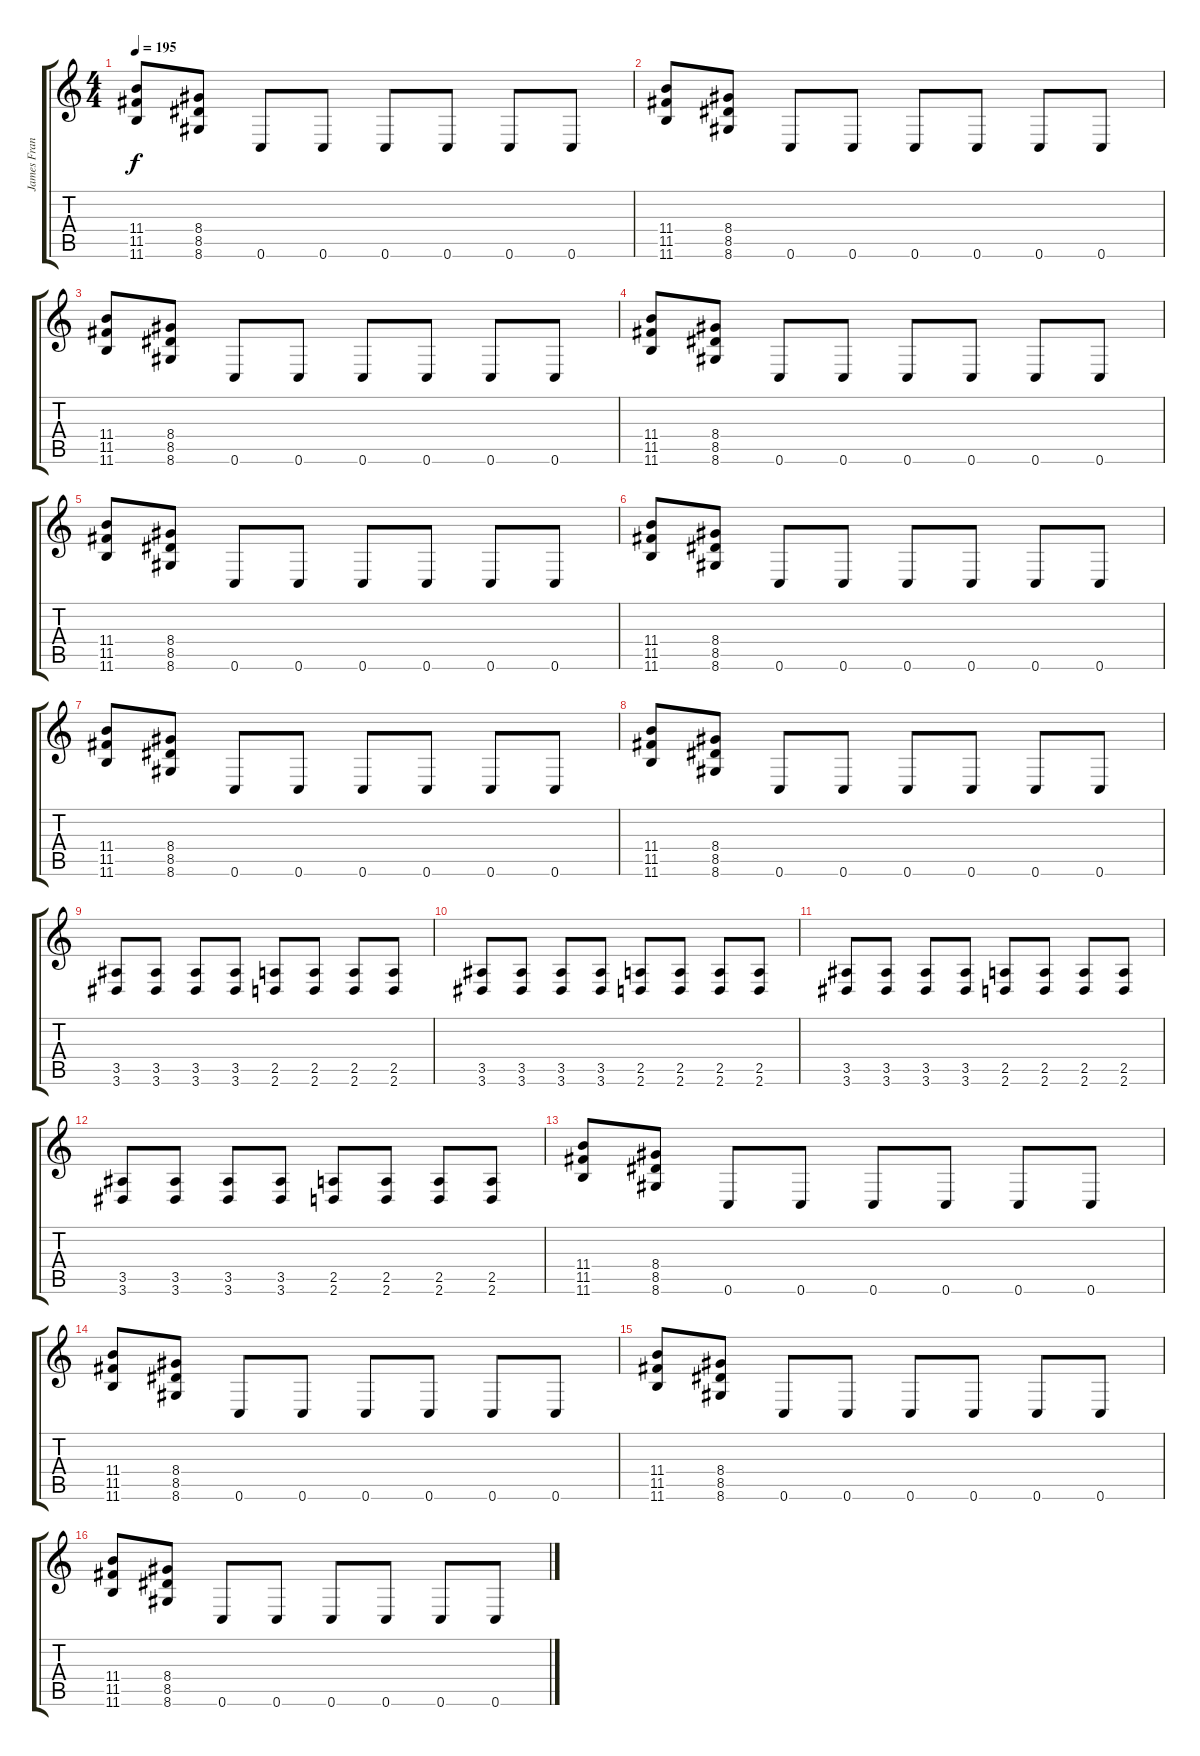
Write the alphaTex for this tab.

\track ("James Frantic Guitar" "James Fran") {instrument distortionguitar}
\staff {score tabs}
\tuning (D4 A3 F3 C3 G2 C2) {hide}
\ts (4 4)
\tempo 195
\clef g2
\ks c
(11.4 11.5 11.6).8{dy f} (8.4 8.5 8.6).8 0.6.8 0.6.8 0.6.8 0.6.8 0.6.8 0.6.8 |
(11.4 11.5 11.6).8 (8.4 8.5 8.6).8 0.6.8 0.6.8 0.6.8 0.6.8 0.6.8 0.6.8 |
(11.4 11.5 11.6).8 (8.4 8.5 8.6).8 0.6.8 0.6.8 0.6.8 0.6.8 0.6.8 0.6.8 |
(11.4 11.5 11.6).8 (8.4 8.5 8.6).8 0.6.8 0.6.8 0.6.8 0.6.8 0.6.8 0.6.8 |
(11.4 11.5 11.6).8 (8.4 8.5 8.6).8 0.6.8 0.6.8 0.6.8 0.6.8 0.6.8 0.6.8 |
(11.4 11.5 11.6).8 (8.4 8.5 8.6).8 0.6.8 0.6.8 0.6.8 0.6.8 0.6.8 0.6.8 |
(11.4 11.5 11.6).8 (8.4 8.5 8.6).8 0.6.8 0.6.8 0.6.8 0.6.8 0.6.8 0.6.8 |
(11.4 11.5 11.6).8 (8.4 8.5 8.6).8 0.6.8 0.6.8 0.6.8 0.6.8 0.6.8 0.6.8 |
(3.5 3.6).8 (3.5 3.6).8 (3.5 3.6).8 (3.5 3.6).8 (2.5 2.6).8 (2.5 2.6).8 (2.5 2.6).8 (2.5 2.6).8 |
(3.5 3.6).8 (3.5 3.6).8 (3.5 3.6).8 (3.5 3.6).8 (2.5 2.6).8 (2.5 2.6).8 (2.5 2.6).8 (2.5 2.6).8 |
(3.5 3.6).8 (3.5 3.6).8 (3.5 3.6).8 (3.5 3.6).8 (2.5 2.6).8 (2.5 2.6).8 (2.5 2.6).8 (2.5 2.6).8 |
(3.5 3.6).8 (3.5 3.6).8 (3.5 3.6).8 (3.5 3.6).8 (2.5 2.6).8 (2.5 2.6).8 (2.5 2.6).8 (2.5 2.6).8 |
(11.4 11.5 11.6).8 (8.4 8.5 8.6).8 0.6.8 0.6.8 0.6.8 0.6.8 0.6.8 0.6.8 |
(11.4 11.5 11.6).8 (8.4 8.5 8.6).8 0.6.8 0.6.8 0.6.8 0.6.8 0.6.8 0.6.8 |
(11.4 11.5 11.6).8 (8.4 8.5 8.6).8 0.6.8 0.6.8 0.6.8 0.6.8 0.6.8 0.6.8 |
(11.4 11.5 11.6).8 (8.4 8.5 8.6).8 0.6.8 0.6.8 0.6.8 0.6.8 0.6.8 0.6.8
